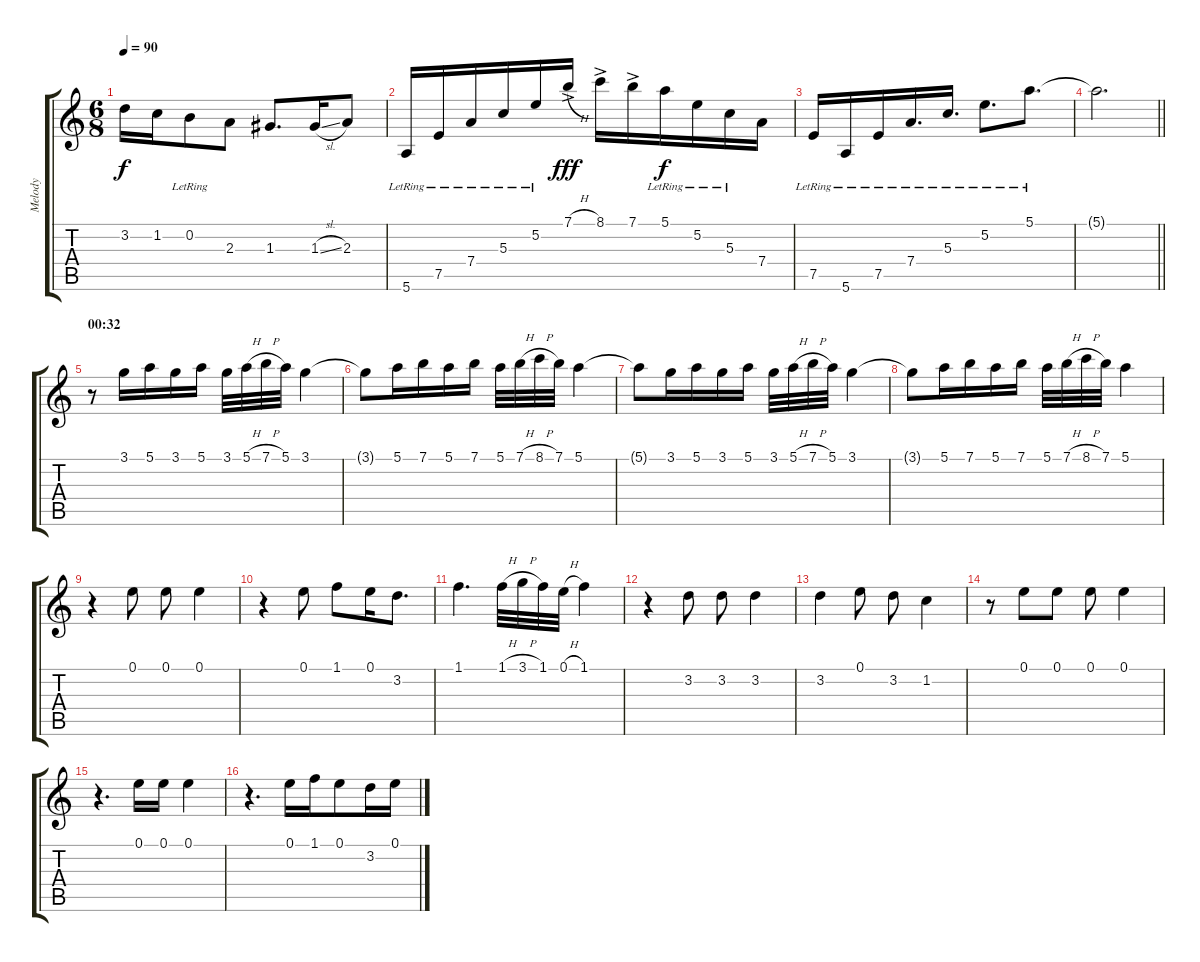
\track ("Melody" "Melody") {instrument acousticguitarnylon}
\staff {score tabs}
\tuning (E4 B3 G3 D3 A2 E2) {hide}
\ts (6 8)
\tempo 90
\clef g2
\ks c
3.2.16{dy f} 1.2.16 0.2{lr}.8 2.3.8 1.3.8{d} 1.3{sl}.16 2.3.8 |
5.6{lr}.16 7.5{lr}.16 7.4{lr}.16 5.3{lr}.16 5.2{lr}.16 7.1{h ac}.16{dy fff} 8.1{ac}.16 7.1{ac}.16 5.1{lr}.16{dy f} 5.2{lr}.16 5.3{lr}.16 7.4.16 |
7.5{lr}.16 5.6{lr}.16 7.5{lr}.16 7.4{lr}.16{d} 5.3{lr}.16{d} 5.2{lr}.8{d} 5.1{lr}.8{d} |
\barLineRight lightlight
5.1{t}.2{d} |
\section ("" "00:32")
r.8 3.1.16 5.1.16 3.1.16 5.1.16 3.1.32 5.1{h}.32 7.1{h}.32 5.1.32 3.1.4 |
3.1{t}.8 5.1.16 7.1.16 5.1.16 7.1.16 5.1.32 7.1{h}.32 8.1{h}.32 7.1.32 5.1.4 |
5.1{t}.8 3.1.16 5.1.16 3.1.16 5.1.16 3.1.32 5.1{h}.32 7.1{h}.32 5.1.32 3.1.4 |
3.1{t}.8 5.1.16 7.1.16 5.1.16 7.1.16 5.1.32 7.1{h}.32 8.1{h}.32 7.1.32 5.1.4 |
r.4 0.1.8 0.1.8 0.1.4 |
r.4 0.1.8 1.1.8 0.1.16 3.2.8{d} |
1.1.4{d} 1.1{h}.32 3.1{h}.32 1.1.32 0.1{h}.32 1.1.4 |
r.4 3.2.8 3.2.8 3.2.4 |
3.2.4 0.1.8 3.2.8 1.2.4 |
r.8 0.1.8 0.1.8 0.1.8 0.1.4 |
r.4{d} 0.1.16 0.1.16 0.1.4 |
r.4{d} 0.1.16 1.1.16 0.1.8 3.2.16 0.1.16
